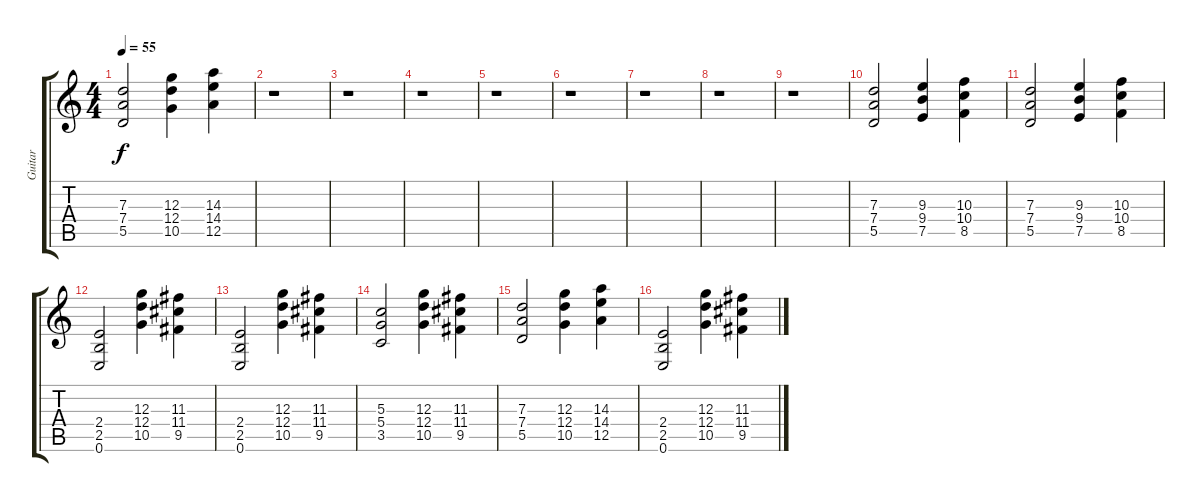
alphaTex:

\track ("Guitar" "Guitar") {instrument distortionguitar}
\staff {score tabs}
\tuning (E4 B3 G3 D3 A2 E2) {hide}
\ts (4 4)
\tempo 55
\clef g2
\ks c
(7.3 7.4 5.5).2{dy f} (12.3 12.4 10.5).4 (14.3 14.4 12.5).4 |
r.1 |
r.1 |
r.1 |
r.1 |
r.1 |
r.1 |
r.1 |
r.1 |
(7.3 7.4 5.5).2 (9.3 9.4 7.5).4 (10.3 10.4 8.5).4 |
(7.3 7.4 5.5).2 (9.3 9.4 7.5).4 (10.3 10.4 8.5).4 |
(2.4 2.5 0.6).2 (12.3 12.4 10.5).4 (11.3 11.4 9.5).4 |
(2.4 2.5 0.6).2 (12.3 12.4 10.5).4 (11.3 11.4 9.5).4 |
(5.3 5.4 3.5).2 (12.3 12.4 10.5).4 (11.3 11.4 9.5).4 |
(7.3 7.4 5.5).2 (12.3 12.4 10.5).4 (14.3 14.4 12.5).4 |
(2.4 2.5 0.6).2 (12.3 12.4 10.5).4 (11.3 11.4 9.5).4
